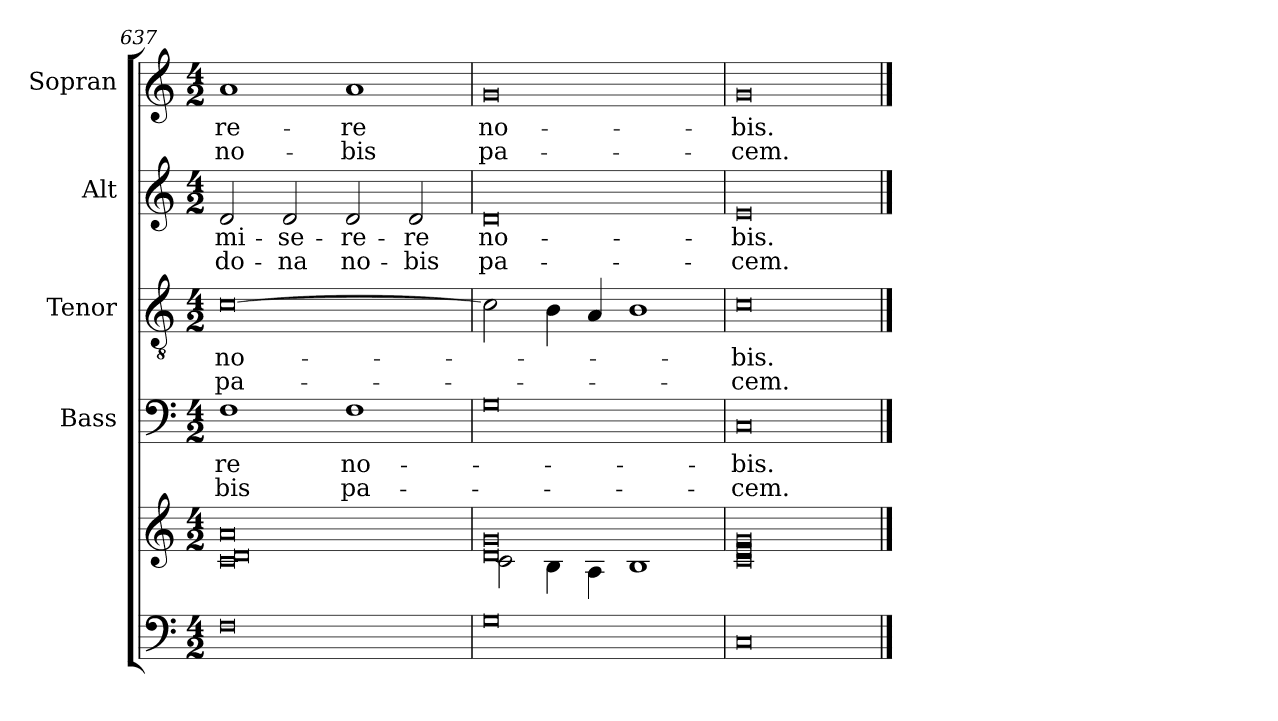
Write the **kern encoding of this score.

**kern	**kern	**kern	**text	**text	**kern	**text	**text	**kern	**text	**text	**kern	**text	**text
*part5	*part5	*part4	*part4	*part4	*part3	*part3	*part3	*part2	*part2	*part2	*part1	*part1	*part1
*staff6	*staff5	*staff4	*staff4	*staff4	*staff3	*staff3	*staff3	*staff2	*staff2	*staff2	*staff1	*staff1	*staff1
*	*	*I"Bass	*	*	*I"Tenor	*	*	*I"Alt	*	*	*I"Sopran	*	*
*	*	*I'B.	*	*	*I'T.	*	*	*I'A.	*	*	*I'S.	*	*
*clefF4	*clefG2	*clefF4	*	*	*clefGv2	*	*	*clefG2	*	*	*clefG2	*	*
*k[]	*k[]	*k[]	*	*	*k[]	*	*	*k[]	*	*	*k[]	*	*
*C:	*C:	*C:	*	*	*C:	*	*	*C:	*	*	*C:	*	*
*M4/2	*M4/2	*M4/2	*	*	*M4/2	*	*	*M4/2	*	*	*M4/2	*	*
=637	=637	=637	=637	=637	=637	=637	=637	=637	=637	=637	=637	=637	=637
!	!	!	!LO:LY:b	!LO:LY:b	!	!LO:LY:b	!LO:LY:b	!	!LO:LY:b	!LO:LY:b	!	!LO:LY:b	!LO:LY:b
0F	0c 0d 0a	1F	-re	-bis	[0c	no-	pa-	2d/	mi-	do-	1a	-re-	no-
!	!	!	!	!	!	!	!	!	!LO:LY:b	!LO:LY:b	!	!	!
.	.	.	.	.	.	.	.	2d/	-se-	-na	.	.	.
!	!	!	!LO:LY:b	!LO:LY:b	!	!	!	!	!LO:LY:b	!LO:LY:b	!	!LO:LY:b	!LO:LY:b
.	.	1F	no-	pa-	.	.	.	2d/	-re-	no-	1a	-re	-bis
!	!	!	!	!	!	!	!	!	!LO:LY:b	!LO:LY:b	!	!	!
.	.	.	.	.	.	.	.	2d/	-re	-bis	.	.	.
=638	=638	=638	=638	=638	=638	=638	=638	=638	=638	=638	=638	=638	=638
*	*^	*	*	*	*	*	*	*	*	*	*	*	*
!	!	!	!	!	!	!	!	!	!	!LO:LY:b	!LO:LY:b	!	!LO:LY:b	!LO:LY:b
0G	0d 0g	2c\	0G	.	.	2c\]	.	.	0d	no-	pa-	0g	no-	pa-
.	.	4B\	.	.	.	4B\	.	.	.	.	.	.	.	.
.	.	4A\	.	.	.	4A/	.	.	.	.	.	.	.	.
.	.	1B	.	.	.	1B	.	.	.	.	.	.	.	.
=639	=639	=639	=639	=639	=639	=639	=639	=639	=639	=639	=639	=639	=639	=639
!	!	!	!	!LO:LY:b	!LO:LY:b	!	!LO:LY:b	!LO:LY:b	!	!LO:LY:b	!LO:LY:b	!	!LO:LY:b	!LO:LY:b
*	*v	*v	*	*	*	*	*	*	*	*	*	*	*	*
0C	0c 0e 0g	0C	-bis.	-cem.	0c	-bis.	-cem.	0e	-bis.	-cem.	0g	-bis.	-cem.
==	==	==	==	==	==	==	==	==	==	==	==	==	==
*-	*-	*-	*-	*-	*-	*-	*-	*-	*-	*-	*-	*-	*-
